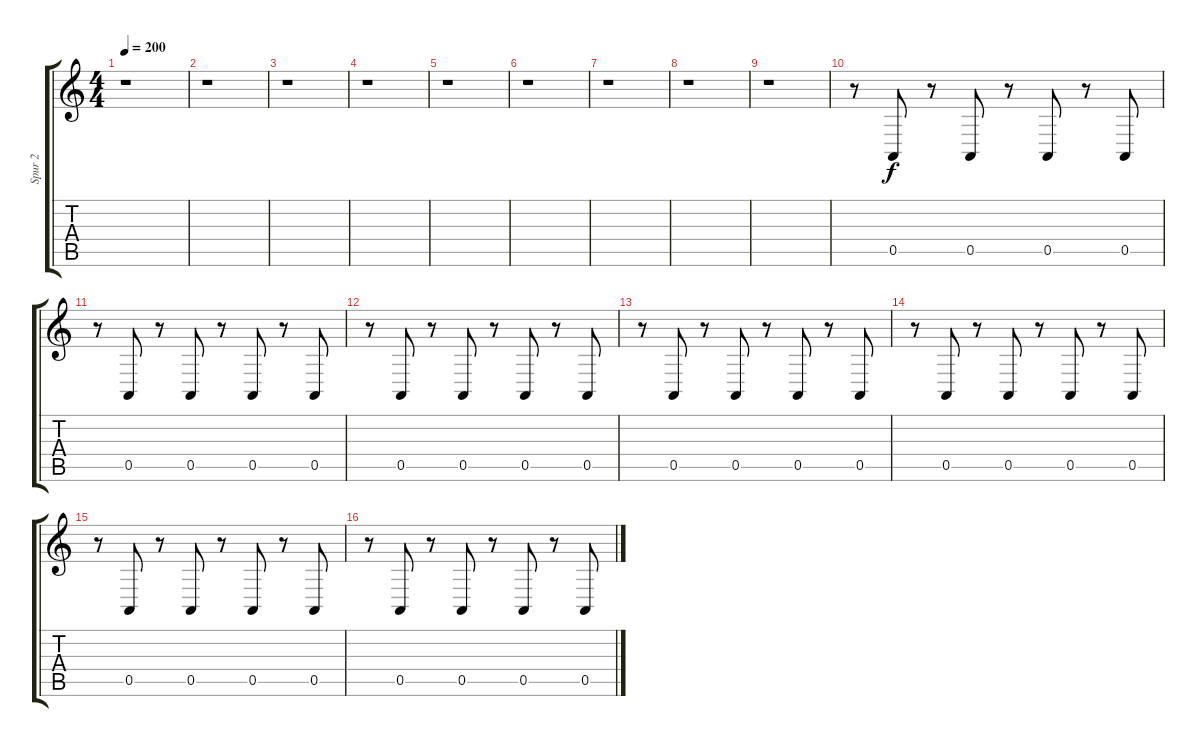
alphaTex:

\track ("Spur 2" "Spur 2") {instrument clavinet}
\staff {score tabs}
\tuning (E4 B3 G3 D3 A2 E2) {hide}
\ts (4 4)
\tempo 200
\clef g2
\ks c
r.1{dy f} |
r.1 |
r.1 |
r.1 |
r.1 |
r.1 |
r.1 |
r.1 |
r.1 |
r.8 0.5.8 r.8 0.5.8 r.8 0.5.8 r.8 0.5.8 |
r.8 0.5.8 r.8 0.5.8 r.8 0.5.8 r.8 0.5.8 |
r.8 0.5.8 r.8 0.5.8 r.8 0.5.8 r.8 0.5.8 |
r.8 0.5.8 r.8 0.5.8 r.8 0.5.8 r.8 0.5.8 |
r.8 0.5.8 r.8 0.5.8 r.8 0.5.8 r.8 0.5.8 |
r.8 0.5.8 r.8 0.5.8 r.8 0.5.8 r.8 0.5.8 |
r.8 0.5.8 r.8 0.5.8 r.8 0.5.8 r.8 0.5.8
